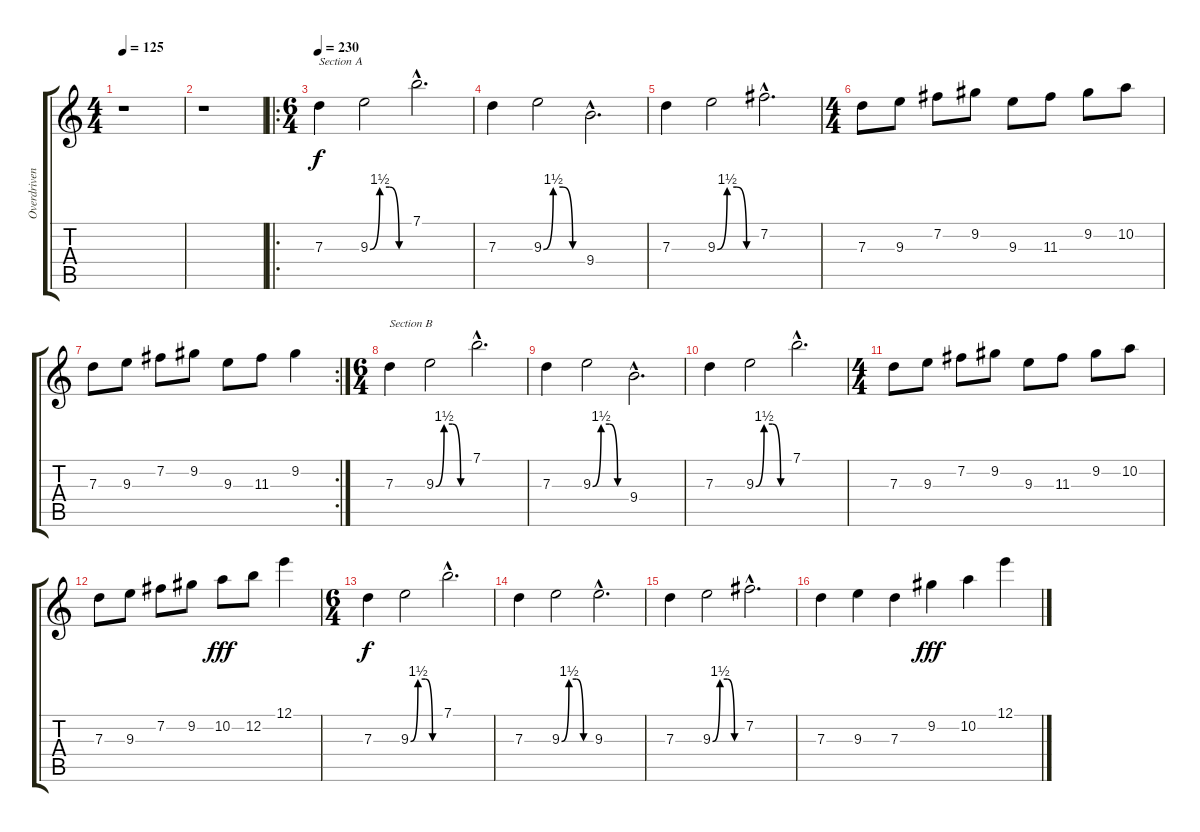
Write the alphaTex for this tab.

\track ("Overdriven Guitar" "Overdriven") {instrument overdrivenguitar}
\staff {score tabs}
\tuning (E4 B3 G3 D3 A2 E2) {hide}
\ts (4 4)
\tempo 125
\tempo 95
\tempo 125
\clef g2
\ks c
r.1{dy f instrument overdrivenguitar} |
r.1 |
\ro
\ts (6 4)
\tempo 230
7.3.4{txt "Section A"} 9.3{be (custom 0 0 15 6 30 6 45 0 60 0)}.2 7.1{hac}.2{d} |
7.3.4 9.3{be (custom 0 0 15 6 30 6 45 0 60 0)}.2 9.4{hac}.2{d} |
7.3.4 9.3{be (custom 0 0 15 6 30 6 45 0 60 0)}.2 7.2{hac}.2{d} |
\ts (4 4)
7.3.8 9.3.8 7.2.8 9.2.8 9.3.8 11.3.8 9.2.8 10.2.8 |
\rc 2
7.3.8 9.3.8 7.2.8 9.2.8 9.3.8 11.3.8 9.2.4 |
\ts (6 4)
7.3.4{txt "Section B"} 9.3{be (custom 0 0 15 6 30 6 45 0 60 0)}.2 7.1{hac}.2{d} |
7.3.4 9.3{be (custom 0 0 15 6 30 6 45 0 60 0)}.2 9.4{hac}.2{d} |
7.3.4 9.3{be (custom 0 0 15 6 30 6 45 0 60 0)}.2 7.1{hac}.2{d} |
\ts (4 4)
7.3.8 9.3.8 7.2.8 9.2.8 9.3.8 11.3.8 9.2.8 10.2.8 |
7.3.8 9.3.8 7.2.8 9.2.8 10.2.8{dy fff} 12.2.8 12.1.4 |
\ts (6 4)
7.3.4{dy f} 9.3{be (custom 0 0 15 6 30 6 45 0 60 0)}.2 7.1{hac}.2{d} |
7.3.4 9.3{be (custom 0 0 15 6 30 6 45 0 60 0)}.2 9.3{hac}.2{d} |
7.3.4 9.3{be (custom 0 0 15 6 30 6 45 0 60 0)}.2 7.2{hac}.2{d} |
7.3.4 9.3.4 7.3.4 9.2.4{dy fff} 10.2.4 12.1.4
